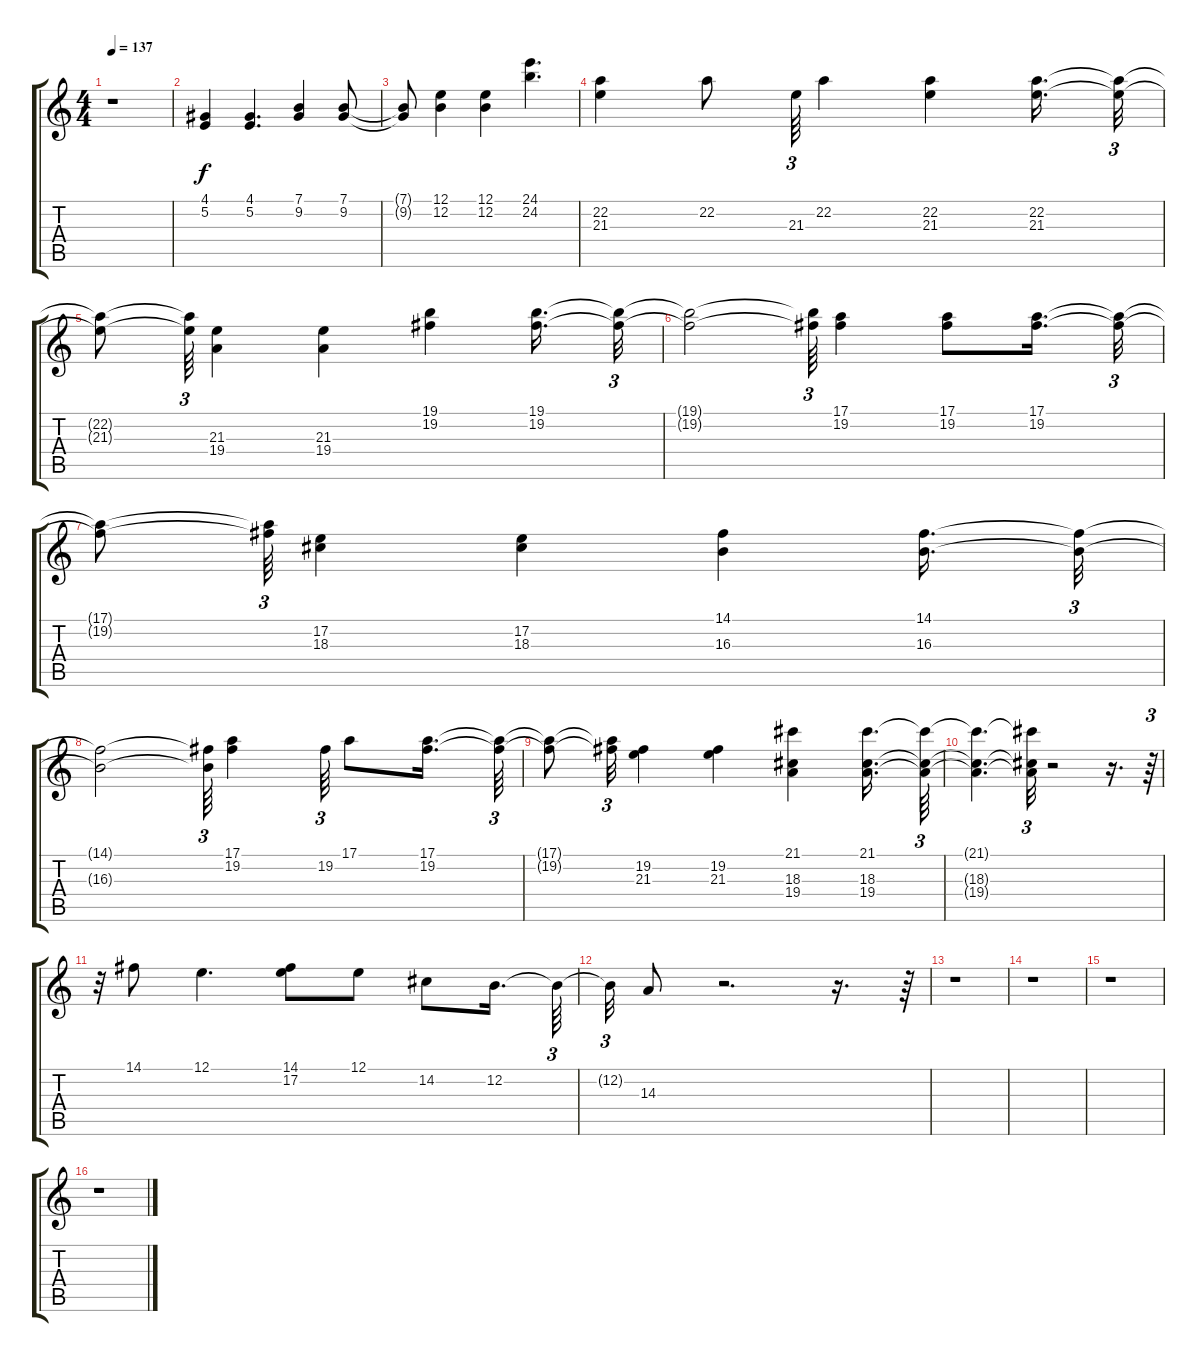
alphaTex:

\track "" {instrument brightacousticpiano}
\staff {score tabs}
\tuning (E4 B3 G3 D3 A2 E2) {hide}
\ts (4 4)
\tempo 137
\clef g2
\ks c
r.1{dy f} |
(4.1 5.2).4 (4.1 5.2).4{d} (7.1 9.2).4 (7.1 9.2).8 |
(7.1{t} 9.2{t}).8 (12.1 12.2).4 (12.1 12.2).4 (24.1 24.2).4{d} |
(22.2 21.3).4 22.2.8 21.3.64{tu (3 2)} 22.2.4 (22.2 21.3).4 (22.2 21.3).16{d} (22.2{t} 21.3{t}).32{tu (3 2)} |
(22.2{t} 21.3{t}).8 (22.2{t} 21.3{t}).64{tu (3 2)} (21.3 19.4).4 (21.3 19.4).4 (19.1 19.2).4 (19.1 19.2).16{d} (19.1{t} 19.2{t}).32{tu (3 2)} |
(19.1{t} 19.2{t}).2 (19.1{t} 19.2{t}).64{tu (3 2)} (17.1 19.2).4 (17.1 19.2).8 (17.1 19.2).16{d} (17.1{t} 19.2{t}).32{tu (3 2)} |
(17.1{t} 19.2{t}).8 (17.1{t} 19.2{t}).64{tu (3 2)} (17.2 18.3).4 (17.2 18.3).4 (14.1 16.3).4 (14.1 16.3).16{d} (14.1{t} 16.3{t}).32{tu (3 2)} |
(14.1{t} 16.3{t}).2 (14.1{t} 16.3{t}).64{tu (3 2)} (17.1 19.2).4 19.2.64{tu (3 2)} 17.1.8 (17.1 19.2).16{d} (17.1{t} 19.2{t}).64{tu (3 2)} |
(17.1{t} 19.2{t}).8 (17.1{t} 19.2{t}).32{tu (3 2)} (19.2 21.3).4 (19.2 21.3).4 (21.1 18.3 19.4).4 (21.1 18.3 19.4).16{d} (21.1{t} 18.3{t} 19.4{t}).64{tu (3 2)} |
(21.1{t} 18.3{t} 19.4{t}).4{d} (21.1{t} 18.3{t} 19.4{t}).32{tu (3 2)} r.2 r.16{d} r.64{tu (3 2)} |
r.32{tu (3 2)} 14.1.8 12.1.4{d} (14.1 17.2).8 12.1.8 14.2.8 12.2.16{d} 12.2{t}.64{tu (3 2)} |
12.2{t}.32{tu (3 2)} 14.3.8 r.2{d} r.16{d} r.64{tu (3 2)} |
r.1 |
r.1 |
r.1 |
r.1
